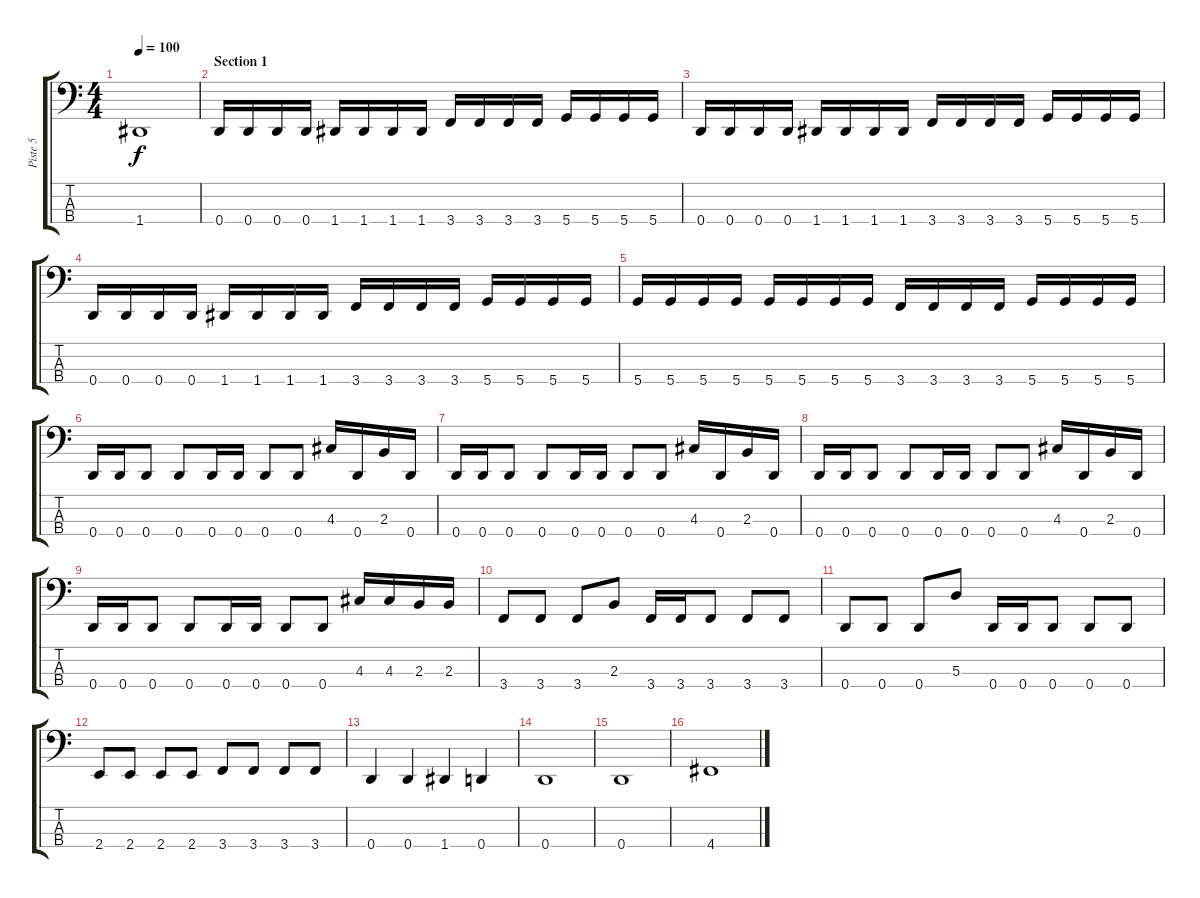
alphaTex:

\track ("Piste 5" "Piste 5") {instrument electricbassfinger}
\staff {score tabs}
\tuning (G2 D2 A1 D1) {hide}
\ts (4 4)
\tempo 100
\clef f4
\ks c
1.4.1{dy f} |
\section ("" "Section 1")
0.4.16 0.4.16 0.4.16 0.4.16 1.4.16 1.4.16 1.4.16 1.4.16 3.4.16 3.4.16 3.4.16 3.4.16 5.4.16 5.4.16 5.4.16 5.4.16 |
0.4.16 0.4.16 0.4.16 0.4.16 1.4.16 1.4.16 1.4.16 1.4.16 3.4.16 3.4.16 3.4.16 3.4.16 5.4.16 5.4.16 5.4.16 5.4.16 |
0.4.16 0.4.16 0.4.16 0.4.16 1.4.16 1.4.16 1.4.16 1.4.16 3.4.16 3.4.16 3.4.16 3.4.16 5.4.16 5.4.16 5.4.16 5.4.16 |
5.4.16 5.4.16 5.4.16 5.4.16 5.4.16 5.4.16 5.4.16 5.4.16 3.4.16 3.4.16 3.4.16 3.4.16 5.4.16 5.4.16 5.4.16 5.4.16 |
0.4.16 0.4.16 0.4.8 0.4.8 0.4.16 0.4.16 0.4.8 0.4.8 4.3.16 0.4.16 2.3.16 0.4.16 |
0.4.16 0.4.16 0.4.8 0.4.8 0.4.16 0.4.16 0.4.8 0.4.8 4.3.16 0.4.16 2.3.16 0.4.16 |
0.4.16 0.4.16 0.4.8 0.4.8 0.4.16 0.4.16 0.4.8 0.4.8 4.3.16 0.4.16 2.3.16 0.4.16 |
0.4.16 0.4.16 0.4.8 0.4.8 0.4.16 0.4.16 0.4.8 0.4.8 4.3.16 4.3.16 2.3.16 2.3.16 |
3.4.8 3.4.8 3.4.8 2.3.8 3.4.16 3.4.16 3.4.8 3.4.8 3.4.8 |
0.4.8 0.4.8 0.4.8 5.3.8 0.4.16 0.4.16 0.4.8 0.4.8 0.4.8 |
2.4.8 2.4.8 2.4.8 2.4.8 3.4.8 3.4.8 3.4.8 3.4.8 |
0.4.4 0.4.4 1.4.4 0.4.4 |
0.4.1 |
0.4.1 |
4.4.1
